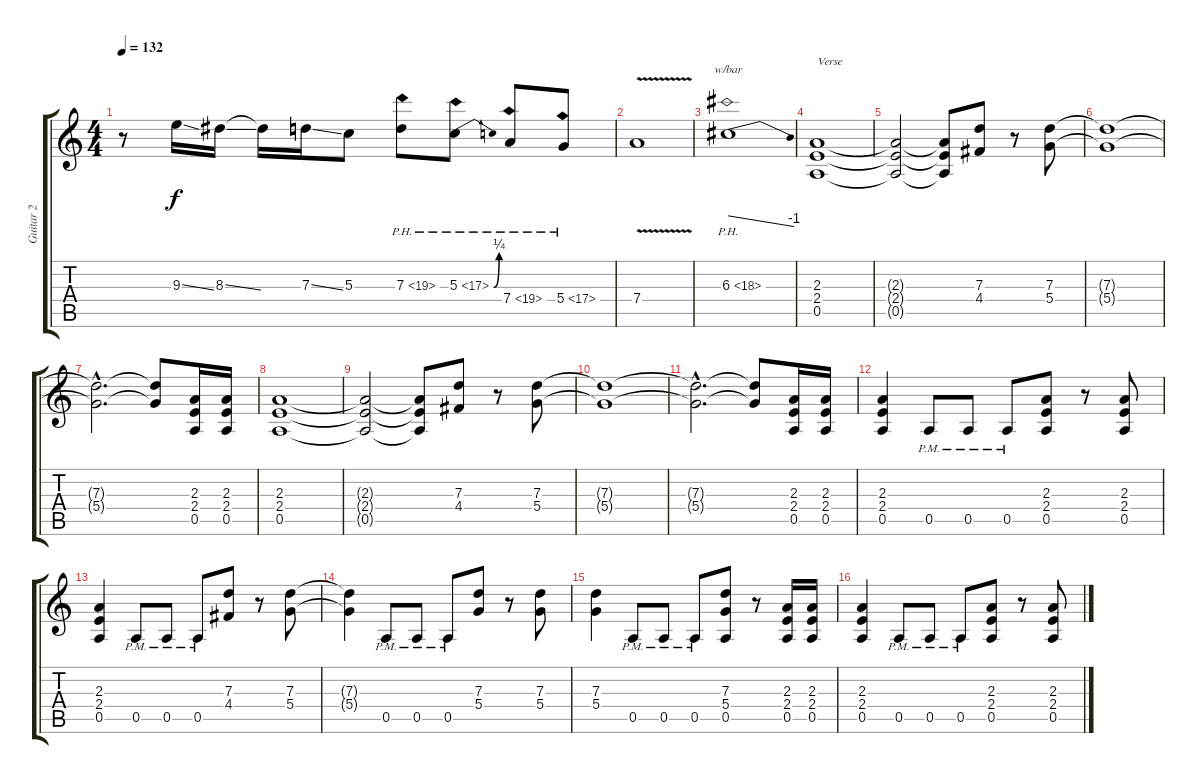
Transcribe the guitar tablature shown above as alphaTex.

\track ("Guitar 2" "Guitar 2") {instrument distortionguitar}
\staff {score tabs}
\tuning (E4 B3 G3 D3 A2 E2) {hide}
\ts (4 4)
\tempo 132
\clef g2
\ks c
r.8{dy f} 9.3{ss}.16 8.3{ss}.16 8.3{t}.16 7.3{ss}.16 5.3.8 7.3{ph 12}.8 5.3{be (bend 0 0 60 1) ph 12}.8 7.4{ph 12}.8 5.4{ph 12}.8 |
7.4{v}.1 |
6.3{ph 12}.1{tbe (dive default 0 0 60 -4)} |
(2.3 2.4 0.5).1{txt "Verse"} |
(2.3{t} 2.4{t} 0.5{t}).2 (2.3{t} 2.4{t} 0.5{t}).8 (7.3 4.4).8 r.8 (7.3 5.4).8 |
(7.3{t} 5.4{t}).1 |
(7.3{hac t} 5.4{hac t}).2{d} (7.3{t} 5.4{t}).8 (2.3 2.4 0.5).16 (2.3 2.4 0.5).16 |
(2.3 2.4 0.5).1 |
(2.3{t} 2.4{t} 0.5{t}).2 (2.3{t} 2.4{t} 0.5{t}).8 (7.3 4.4).8 r.8 (7.3 5.4).8 |
(7.3{t} 5.4{t}).1 |
(7.3{hac t} 5.4{hac t}).2{d} (7.3{t} 5.4{t}).8 (2.3 2.4 0.5).16 (2.3 2.4 0.5).16 |
(2.3 2.4 0.5).4 0.5{pm}.8 0.5{pm}.8 0.5{pm}.8 (2.3 2.4 0.5).8 r.8 (2.3 2.4 0.5).8 |
(2.3 2.4 0.5).4 0.5{pm}.8 0.5{pm}.8 0.5{pm}.8 (7.3 4.4).8 r.8 (7.3 5.4).8 |
(7.3{t} 5.4{t}).4 0.5{pm}.8 0.5{pm}.8 0.5{pm}.8 (7.3 5.4).8 r.8 (7.3 5.4).8 |
(7.3 5.4).4 0.5{pm}.8 0.5{pm}.8 0.5{pm}.8 (7.3 5.4 0.5).8 r.8 (2.3 2.4 0.5).16 (2.3 2.4 0.5).16 |
(2.3 2.4 0.5).4 0.5{pm}.8 0.5{pm}.8 0.5{pm}.8 (2.3 2.4 0.5).8 r.8 (2.3 2.4 0.5).8
